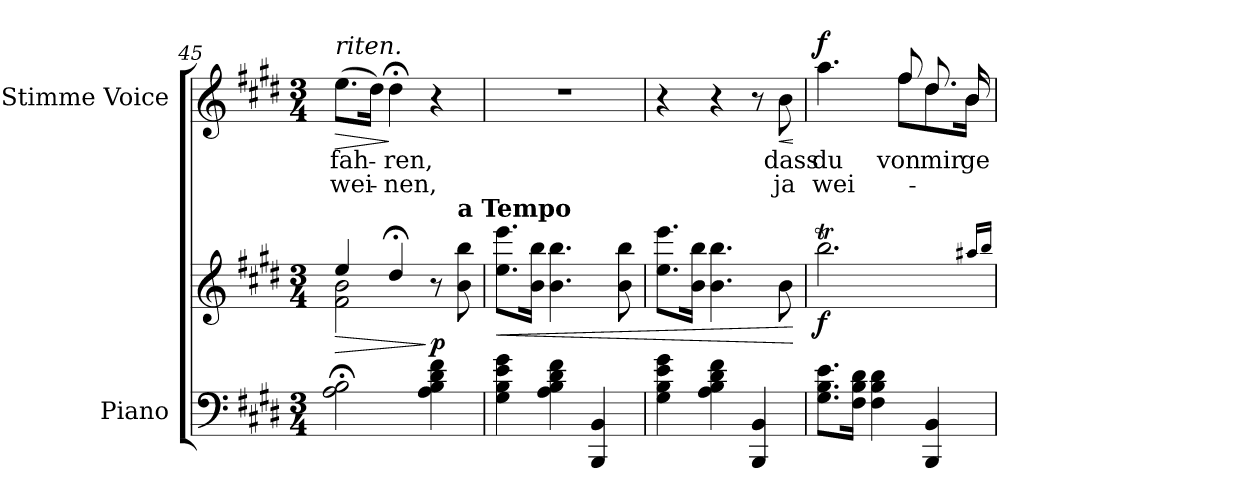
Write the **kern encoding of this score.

**kern	**kern	**dynam	**kern	**text	**text	**dynam
*part2	*part2	*part2	*part1	*part1	*part1	*part1
*staff3	*staff2	*staff2/3	*staff1	*staff1	*staff1	*staff1
*I"Piano	*	*	*I"Stimme Voice	*	*	*
*I'Pno	*	*	*	*	*	*
*clefF4	*clefG2	*	*clefG2	*	*	*
*k[f#c#g#d#]	*k[f#c#g#d#]	*	*k[f#c#g#d#]	*	*	*
*M3/4	*M3/4	*	*M3/4	*	*	*
*MM56	*MM56	*	*MM56	*	*	*
=45	=45	=45	=45	=45	=45	=45
!	!	!	!LO:TX:a:i:t=riten.	!	!	!
!	!	!LO:HP:b	!	!LO:LY:b	!LO:LY:b	!LO:HP:b
*	*^	*	*	*	*	*
2A\;< 2B\;<	4ee/	2f#\ 2b\	>	(>8.ee\L	-fah-	wei-	>
.	.	.	.	16dd#\Jk)	.	.	.
!	!	!	!	!	!LO:LY:b	!LO:LY:b	!
.	4dd#;</	.	.	4dd#;<\	-ren,	-nen,	]
*	*	*	*	*MM62	*	*	*
!	!	!	!LO:DY:n=1:b	!	!	!	!
4A\ 4B\ 4d#\ 4f#\	8r	4ryy	] p	4r	.	.	.
!	!LO:TX:a:B:t=a Tempo	!	!	!	!	!	!
.	8b\ 8bb\	.	.	.	.	.	.
*	*v	*v	*	*	*	*	*
=46	=46	=46	=46	=46	=46	=46
!	!	!LO:HP:b	!	!	!	!
4G#\ 4B\ 4e\ 4g#\	8.ee\ 8.eee\L	<	2.r	.	.	.
.	16b\ 16bb\Jk	.	.	.	.	.
4A\ 4B\ 4d#\ 4f#\	4.b\ 4.bb\	.	.	.	.	.
4BBB/ 4BB/	.	.	.	.	.	.
.	8b\ 8bb\	.	.	.	.	.
!!LO:PB:g=z
=47	=47	=47	=47	=47	=47	=47
4G#\ 4B\ 4e\ 4g#\	8.ee\ 8.eee\L	.	4r	.	.	.
.	16b\ 16bb\Jk	.	.	.	.	.
4A\ 4B\ 4d#\ 4f#\	4.b\ 4.bb\	.	4r	.	.	.
4BBB/ 4BB/	.	.	8r	.	.	.
!	!	!	!	!LO:LY:b	!LO:LY:b	!LO:HP:b
.	8b\	.	8b\	dass	ja	<
.	.	[	.	.	.	[
=48	=48	=48	=48	=48	=48	=48
!	!	!LO:DY:b	!	!LO:LY:b	!LO:LY:b	!LO:DY:a
*	*	*	*^	*	*	*
8.G#\ 8.B\ 8.e\L	2.bbT\	f	4.aa\	4.ryy	du	wei-	f
16F#\ 16B\ 16d#\Jk	.	.	.	.	.	.	.
4F#\ 4B\ 4d#\	.	.	.	.	.	.	.
!	!	!	!	!	!LO:LY:b	!	!
.	.	.	8ff#/	8ff#\L	von	.	.
!	!	!	!	!	!LO:LY:b	!	!
4BBB/ 4BB/	.	.	8.dd#/	8.dd#\	mir	.	.
!	!	!	!	!	!LO:LY:b	!	!
.	.	.	16b/	16b\Jk	ge-	.	.
*	*	*	*v	*v	*	*	*
.	16qaa#X/LL	.	.	.	.	.
.	16qbb/JJ	.	.	.	.	.
=	=	=	=	=	=	=
*-	*-	*-	*-	*-	*-	*-
